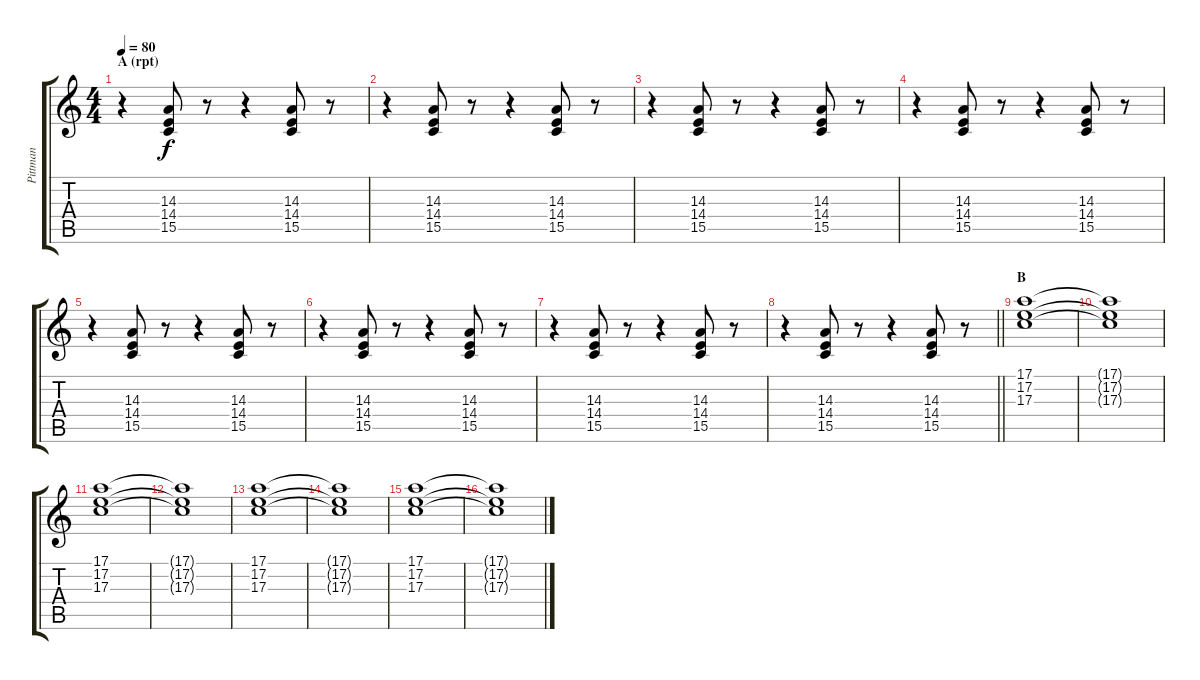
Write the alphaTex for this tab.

\track ("Pittman" "Pittman") {instrument stringensemble1}
\staff {score tabs}
\tuning (E4 B3 G3 D3 A2 E2) {hide}
\ts (4 4)
\section ("" "A (rpt)")
\tempo 80
\clef g2
\ks c
r.4{dy f} (14.3 14.4 15.5).8 r.8 r.4 (14.3 14.4 15.5).8 r.8 |
r.4 (14.3 14.4 15.5).8 r.8 r.4 (14.3 14.4 15.5).8 r.8 |
r.4 (14.3 14.4 15.5).8 r.8 r.4 (14.3 14.4 15.5).8 r.8 |
r.4 (14.3 14.4 15.5).8 r.8 r.4 (14.3 14.4 15.5).8 r.8 |
r.4 (14.3 14.4 15.5).8 r.8 r.4 (14.3 14.4 15.5).8 r.8 |
r.4 (14.3 14.4 15.5).8 r.8 r.4 (14.3 14.4 15.5).8 r.8 |
r.4 (14.3 14.4 15.5).8 r.8 r.4 (14.3 14.4 15.5).8 r.8 |
\barLineRight lightlight
r.4 (14.3 14.4 15.5).8 r.8 r.4 (14.3 14.4 15.5).8 r.8 |
\section ("" "B")
(17.1 17.2 17.3).1{volume 9} |
(17.1{t} 17.2{t} 17.3{t}).1 |
(17.1 17.2 17.3).1 |
(17.1{t} 17.2{t} 17.3{t}).1 |
(17.1 17.2 17.3).1 |
(17.1{t} 17.2{t} 17.3{t}).1 |
(17.1 17.2 17.3).1 |
(17.1{t} 17.2{t} 17.3{t}).1
